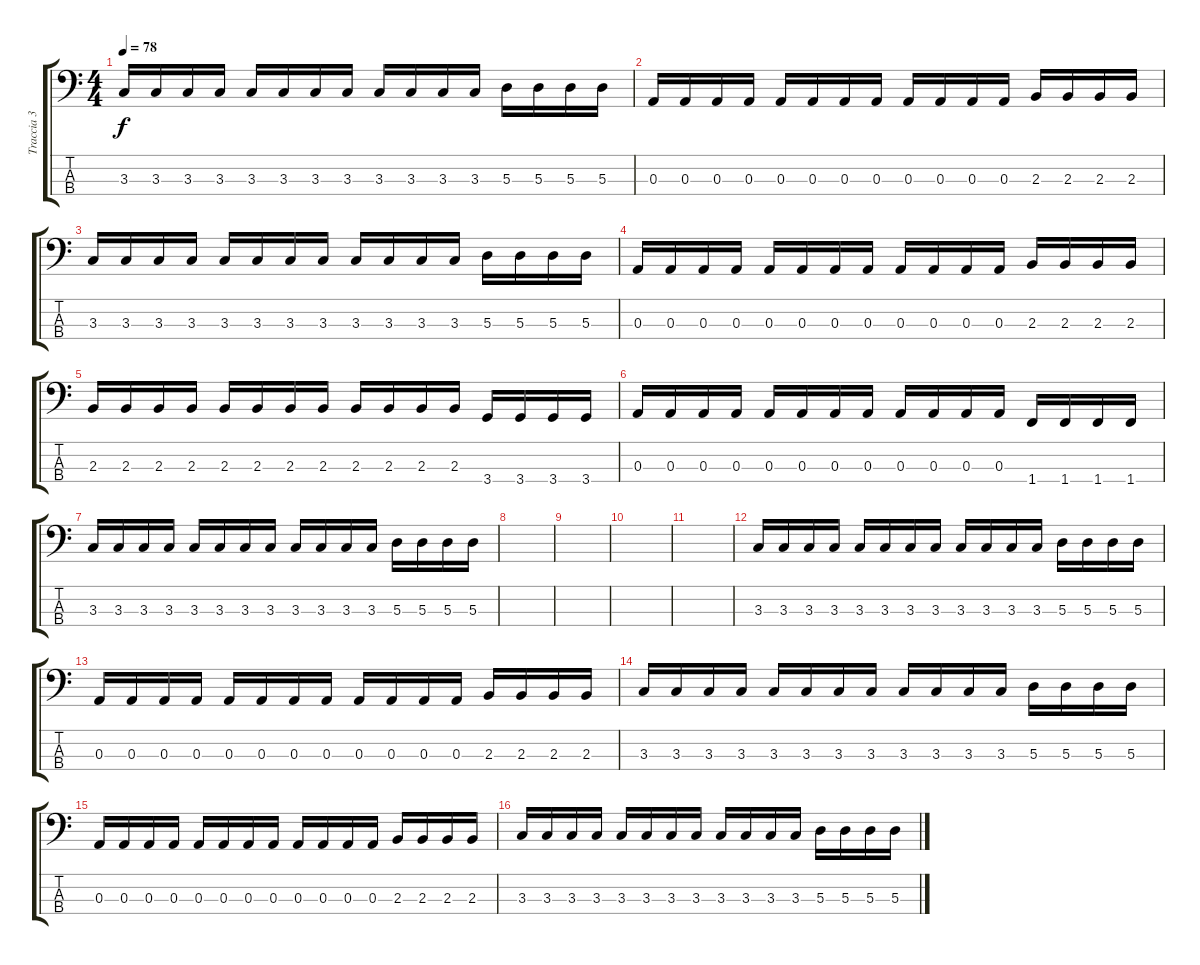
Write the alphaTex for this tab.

\track ("Traccia 3" "Traccia 3") {instrument electricbassfinger}
\staff {score tabs}
\tuning (G2 D2 A1 E1) {hide}
\ts (4 4)
\tempo 78
\clef f4
\ks c
3.3.16{dy f} 3.3.16 3.3.16 3.3.16 3.3.16 3.3.16 3.3.16 3.3.16 3.3.16 3.3.16 3.3.16 3.3.16 5.3.16 5.3.16 5.3.16 5.3.16 |
0.3.16 0.3.16 0.3.16 0.3.16 0.3.16 0.3.16 0.3.16 0.3.16 0.3.16 0.3.16 0.3.16 0.3.16 2.3.16 2.3.16 2.3.16 2.3.16 |
3.3.16 3.3.16 3.3.16 3.3.16 3.3.16 3.3.16 3.3.16 3.3.16 3.3.16 3.3.16 3.3.16 3.3.16 5.3.16 5.3.16 5.3.16 5.3.16 |
0.3.16 0.3.16 0.3.16 0.3.16 0.3.16 0.3.16 0.3.16 0.3.16 0.3.16 0.3.16 0.3.16 0.3.16 2.3.16 2.3.16 2.3.16 2.3.16 |
2.3.16 2.3.16 2.3.16 2.3.16 2.3.16 2.3.16 2.3.16 2.3.16 2.3.16 2.3.16 2.3.16 2.3.16 3.4.16 3.4.16 3.4.16 3.4.16 |
0.3.16 0.3.16 0.3.16 0.3.16 0.3.16 0.3.16 0.3.16 0.3.16 0.3.16 0.3.16 0.3.16 0.3.16 1.4.16 1.4.16 1.4.16 1.4.16 |
3.3.16 3.3.16 3.3.16 3.3.16 3.3.16 3.3.16 3.3.16 3.3.16 3.3.16 3.3.16 3.3.16 3.3.16 5.3.16 5.3.16 5.3.16 5.3.16 |
|
|
|
|
3.3.16 3.3.16 3.3.16 3.3.16 3.3.16 3.3.16 3.3.16 3.3.16 3.3.16 3.3.16 3.3.16 3.3.16 5.3.16 5.3.16 5.3.16 5.3.16 |
0.3.16 0.3.16 0.3.16 0.3.16 0.3.16 0.3.16 0.3.16 0.3.16 0.3.16 0.3.16 0.3.16 0.3.16 2.3.16 2.3.16 2.3.16 2.3.16 |
3.3.16 3.3.16 3.3.16 3.3.16 3.3.16 3.3.16 3.3.16 3.3.16 3.3.16 3.3.16 3.3.16 3.3.16 5.3.16 5.3.16 5.3.16 5.3.16 |
0.3.16 0.3.16 0.3.16 0.3.16 0.3.16 0.3.16 0.3.16 0.3.16 0.3.16 0.3.16 0.3.16 0.3.16 2.3.16 2.3.16 2.3.16 2.3.16 |
3.3.16 3.3.16 3.3.16 3.3.16 3.3.16 3.3.16 3.3.16 3.3.16 3.3.16 3.3.16 3.3.16 3.3.16 5.3.16 5.3.16 5.3.16 5.3.16
